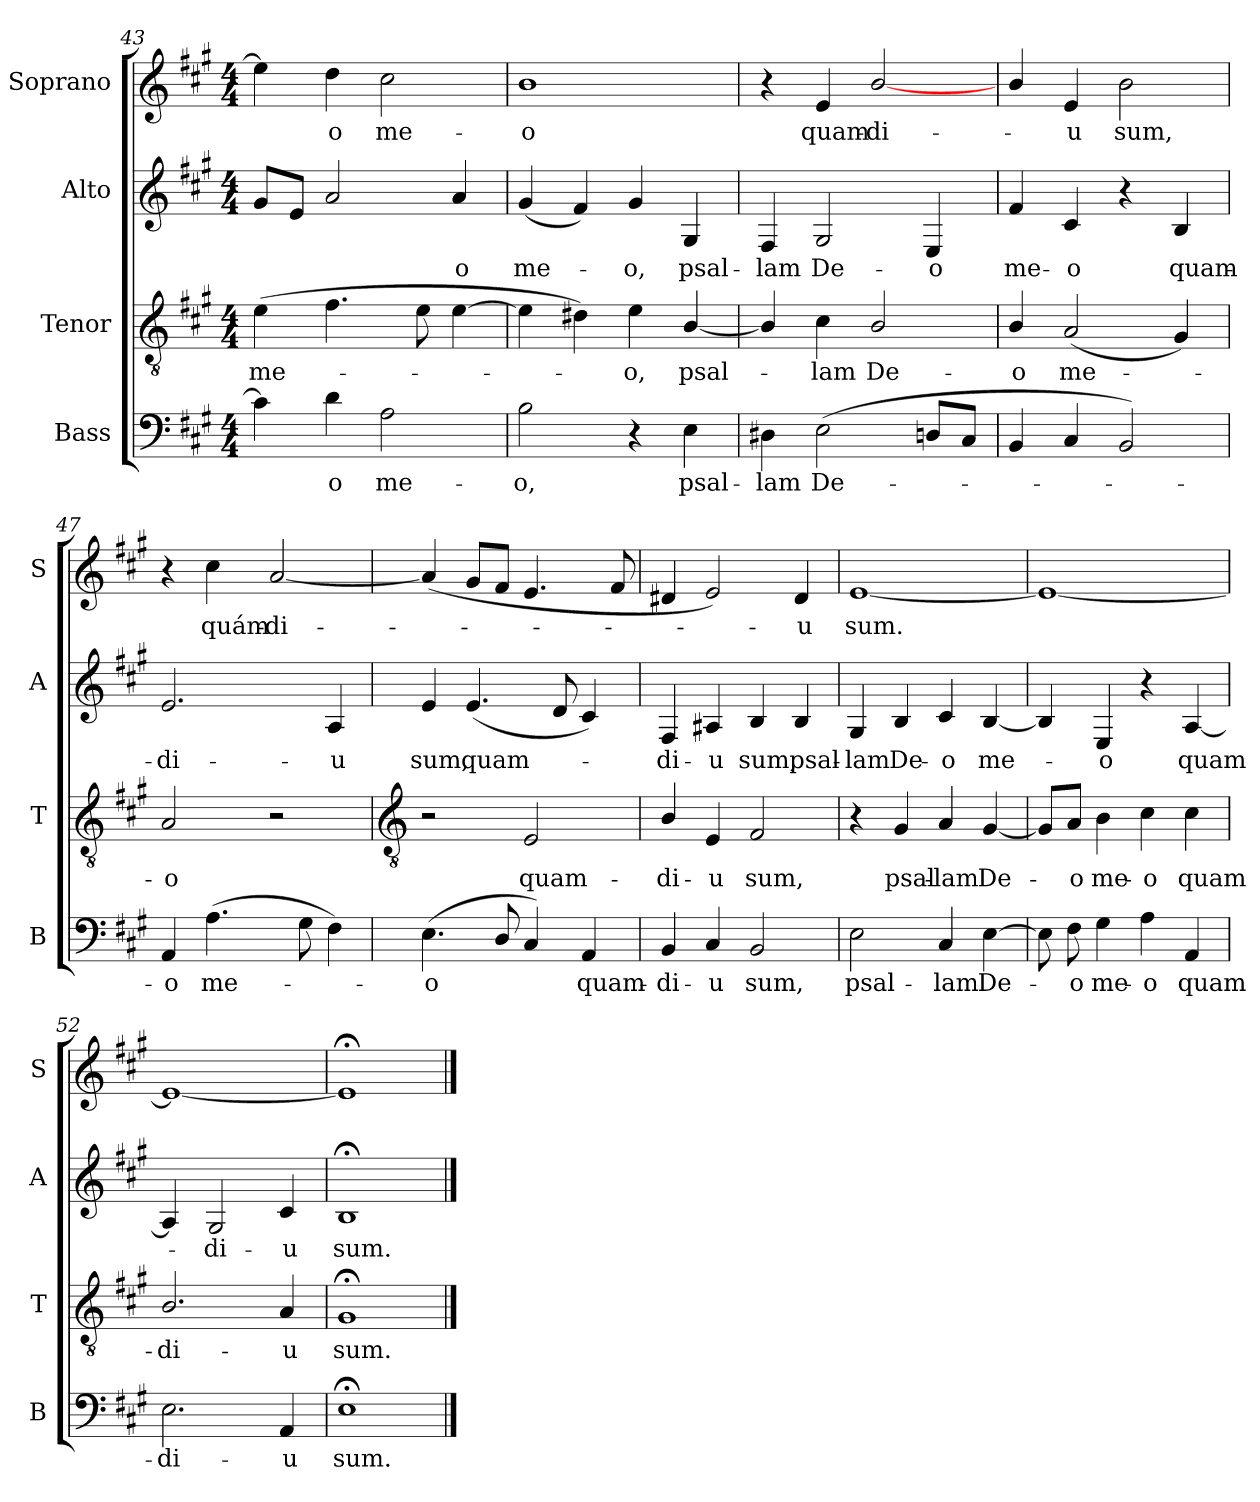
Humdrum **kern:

**kern	**text	**kern	**text	**kern	**text	**kern	**text
*part4	*part4	*part3	*part3	*part2	*part2	*part1	*part1
*staff4	*staff4	*staff3	*staff3	*staff2	*staff2	*staff1	*staff1
*I"Bass	*	*I"Tenor	*	*I"Alto	*	*I"Soprano	*
*I'B	*	*I'T	*	*I'A	*	*I'S	*
*clefF4	*	*clefGv2	*	*clefG2	*	*clefG2	*
*k[f#c#g#]	*	*k[f#c#g#]	*	*k[f#c#g#]	*	*k[f#c#g#]	*
*A:	*	*A:	*	*A:	*	*A:	*
*M4/4	*	*M4/4	*	*M4/4	*	*M4/4	*
=43	=43	=43	=43	=43	=43	=43	=43
!	!	!	!LO:LY:b	!	!	!	!
4c#]	.	(>4e	me-	8g#L	.	4ee]	.
.	.	.	.	8eJ	.	.	.
!	!LO:LY:b	!	!	!	!	!	!LO:LY:b
4d	o	4.f#	.	2a	.	4dd	o
!	!LO:LY:b	!	!	!	!	!	!LO:LY:b
2A	me-	.	.	.	.	2cc#	me-
.	.	8e	.	.	.	.	.
!	!	!	!	!	!LO:LY:b	!	!
.	.	[4e	.	4a	o	.	.
=44	=44	=44	=44	=44	=44	=44	=44
!	!LO:LY:b	!	!	!	!LO:LY:b	!	!LO:LY:b
2B	-o,	4e]	.	(<4g#	me-	1b	-o
.	.	4d#X)	.	4f#)	.	.	.
!	!	!	!LO:LY:b	!	!LO:LY:b	!	!
4r	.	4e	o,	4g#	o,	.	.
!	!LO:LY:b	!	!LO:LY:b	!	!LO:LY:b	!	!
4E	psal-	[4B/	psal-	4G#	psal-	.	.
=45	=45	=45	=45	=45	=45	=45	=45
!	!LO:LY:b	!	!	!	!LO:LY:b	!	!
4D#X	-lam	4B/]	.	4F#	-lam	4r	.
!	!LO:LY:b	!	!LO:LY:b	!	!LO:LY:b	!	!LO:LY:b
(<2E	De-	4c#	lam	2G#	De-	4e	quam-
!	!	!	!LO:LY:b	!	!	!	!LO:LY:b
.	.	2B/	De-	.	.	[2b/	-di-
!	!	!	!	!	!LO:LY:b	!	!
8DnL	.	.	.	4E	-o	.	.
8C#J	.	.	.	.	.	.	.
=46	=46	=46	=46	=46	=46	=46	=46
!	!	!	!LO:LY:b	!	!LO:LY:b	!	!
4BB	.	4B/	-o	4f#	me-	4b/	.
!	!	!	!LO:LY:b	!	!LO:LY:b	!	!LO:LY:b
4C#	.	(<2A	me-	4c#	-o	4e	u
!	!	!	!	!	!	!	!LO:LY:b
2BB)	.	.	.	4r	.	2b\	sum,
!	!	!	!	!	!LO:LY:b	!	!
.	.	4G#)	.	4B	quam-	.	.
=47	=47	=47	=47	=47	=47	=47	=47
!	!LO:LY:b	!	!LO:LY:b	!	!LO:LY:b	!	!
4AA	o	2A	o	2.e	-di-	4r	.
!	!LO:LY:b	!	!	!	!	!	!LO:LY:b
(>4.A	me-	.	.	.	.	4cc#	quám-
!	!	!	!	!	!	!	!LO:LY:b
.	.	2r	.	.	.	[2a	-di-
8G#	.	.	.	.	.	.	.
!	!	!	!	!	!LO:LY:b	!	!
4F#)	.	.	.	4A	-u	.	.
!!LO:LB:g=z
=48	=48	=48	=48	=48	=48	=48	=48
*	*	*clefGv2	*	*	*	*	*
!	!LO:LY:b	!	!	!	!LO:LY:b	!	!
(<4.E	o	2r	.	4e	sum,	(<4a]	.
!	!	!	!	!	!LO:LY:b	!	!
.	.	.	.	(<4.e	quam-	8g#L	.
8D/	.	.	.	.	.	8f#J	.
!	!	!	!LO:LY:b	!	!	!	!
4C#)	.	2E	quam-	.	.	4.e	.
.	.	.	.	8d	.	.	.
!	!LO:LY:b	!	!	!	!	!	!
4AA	quam-	.	.	4c#)	.	.	.
.	.	.	.	.	.	8f#	.
=49	=49	=49	=49	=49	=49	=49	=49
!	!LO:LY:b	!	!LO:LY:b	!	!LO:LY:b	!	!
4BB	-di-	4B/	-di-	4F#	di-	4d#X	.
!	!LO:LY:b	!	!LO:LY:b	!	!LO:LY:b	!	!
4C#	-u	4E	-u	4A#X	-u	2e)	.
!	!LO:LY:b	!	!LO:LY:b	!	!LO:LY:b	!	!
2BB	sum,	2F#	sum,	4B	sum,	.	.
!	!	!	!	!	!LO:LY:b	!	!LO:LY:b
.	.	.	.	4B	psal-	4d#	u
=50	=50	=50	=50	=50	=50	=50	=50
!	!LO:LY:b	!	!	!	!LO:LY:b	!	!LO:LY:b
2E	psal-	4r	.	4G#	-lam	[1e	sum.
!	!	!	!LO:LY:b	!	!LO:LY:b	!	!
.	.	4G#	psal-	4B	De-	.	.
!	!LO:LY:b	!	!LO:LY:b	!	!LO:LY:b	!	!
4C#	-lam	4A	-lam	4c#	-o	.	.
!	!LO:LY:b	!	!LO:LY:b	!	!LO:LY:b	!	!
[4E	De-	[4G#	De-	[4B	me-	.	.
=51	=51	=51	=51	=51	=51	=51	=51
8E]	.	8G#/L]	.	4B]	.	1e_	.
!	!LO:LY:b	!	!LO:LY:b	!	!	!	!
8F#	o	8A/J	o	.	.	.	.
!	!LO:LY:b	!	!LO:LY:b	!	!LO:LY:b	!	!
4G#	me-	4B	me-	4E	o	.	.
!	!LO:LY:b	!	!LO:LY:b	!	!	!	!
4A	-o	4c#	-o	4r	.	.	.
!	!LO:LY:b	!	!LO:LY:b	!	!LO:LY:b	!	!
4AA	quam-	4c#	quam-	[4A	quam-	.	.
=52	=52	=52	=52	=52	=52	=52	=52
!	!LO:LY:b	!	!LO:LY:b	!	!	!	!
2.E	-di-	2.B/	-di-	4A]	.	1e_	.
!	!	!	!	!	!LO:LY:b	!	!
.	.	.	.	2G#	di-	.	.
!	!LO:LY:b	!	!LO:LY:b	!	!LO:LY:b	!	!
4AA	-u	4A	-u	4c#	-u	.	.
=53	=53	=53	=53	=53	=53	=53	=53
!	!LO:LY:b	!	!LO:LY:b	!	!LO:LY:b	!	!
1E;<	sum.	1G#;<	sum.	1B;<	sum.	1e;<]	.
==	==	==	==	==	==	==	==
*-	*-	*-	*-	*-	*-	*-	*-
